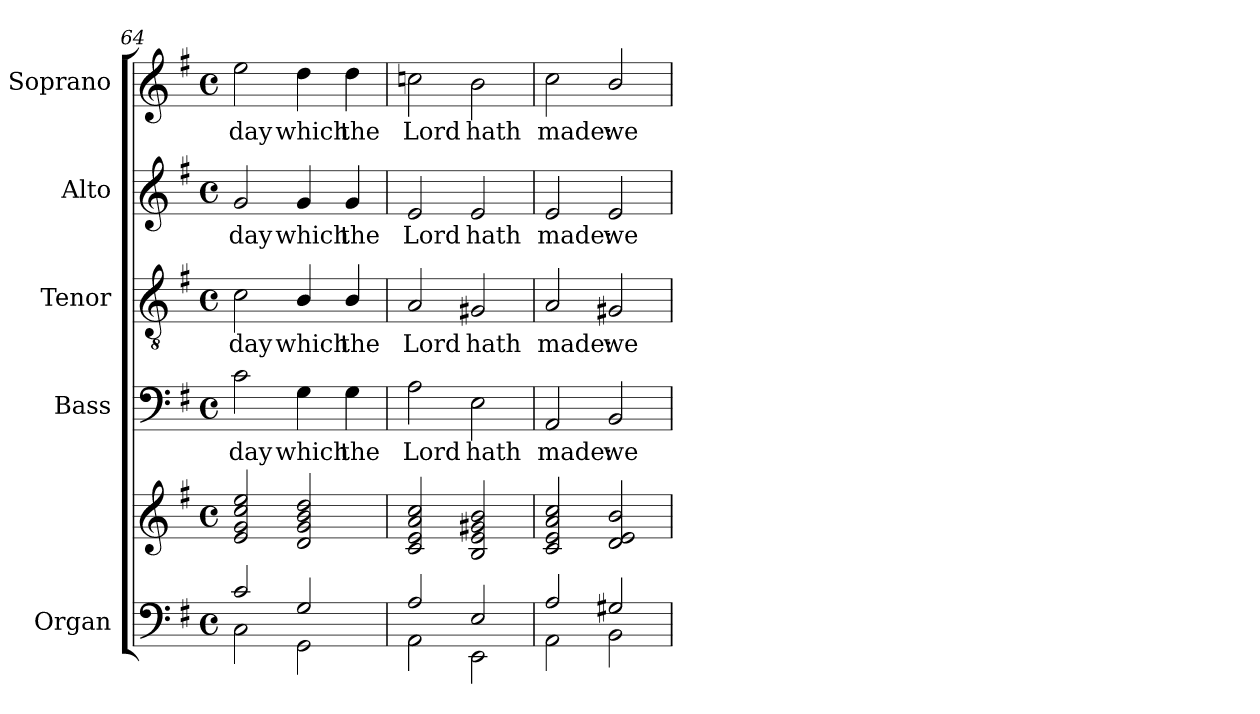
**kern	**kern	**kern	**text	**kern	**text	**kern	**text	**kern	**text
*part5	*part5	*part4	*part4	*part3	*part3	*part2	*part2	*part1	*part1
*staff6	*staff5	*staff4	*staff4	*staff3	*staff3	*staff2	*staff2	*staff1	*staff1
*I"Organ	*	*I"Bass	*	*I"Tenor	*	*I"Alto	*	*I"Soprano	*
*	*	*I'B	*	*I'T	*	*I'A	*	*I'S	*
*clefF4	*clefG2	*clefF4	*	*clefGv2	*	*clefG2	*	*clefG2	*
*k[f#]	*k[f#]	*k[f#]	*	*k[f#]	*	*k[f#]	*	*k[f#]	*
*G:	*G:	*G:	*	*G:	*	*G:	*	*G:	*
*M4/4	*M4/4	*M4/4	*	*M4/4	*	*M4/4	*	*M4/4	*
*met(c)	*met(c)	*met(c)	*	*met(c)	*	*met(c)	*	*met(c)	*
=64	=64	=64	=64	=64	=64	=64	=64	=64	=64
*^	*^	*	*	*	*	*	*	*	*
!	!	!	!	!	!LO:LY:b	!	!LO:LY:b	!	!LO:LY:b	!	!LO:LY:b
2c/	2C\	2e/ 2g/ 2cc/ 2ee/	1ryy	2c	day	2c	day	2g	day	2ee	day
!	!	!	!	!	!LO:LY:b	!	!LO:LY:b	!	!LO:LY:b	!	!LO:LY:b
2G/	2GG\	2d/ 2g/ 2b/ 2dd/	.	4G	which	4B/	which	4g	which	4dd	which
!	!	!	!	!	!LO:LY:b	!	!LO:LY:b	!	!LO:LY:b	!	!LO:LY:b
.	.	.	.	4G	the	4B/	the	4g	the	4dd	the
=65	=65	=65	=65	=65	=65	=65	=65	=65	=65	=65	=65
!	!	!	!	!	!LO:LY:b	!	!LO:LY:b	!	!LO:LY:b	!	!LO:LY:b
2A/	2AA\	2c/ 2e/ 2a/ 2cc/	1ryy	2A	Lord	2A	Lord	2e	Lord	2ccn	Lord
!	!	!	!	!	!LO:LY:b	!	!LO:LY:b	!	!LO:LY:b	!	!LO:LY:b
2E/	2EE\	2B/ 2e/ 2g#X/ 2b/	.	2E	hath	2G#X	hath	2e	hath	2b	hath
=66	=66	=66	=66	=66	=66	=66	=66	=66	=66	=66	=66
!	!	!	!	!	!LO:LY:b	!	!LO:LY:b	!	!LO:LY:b	!	!LO:LY:b
2A/	2AA\	2c/ 2e/ 2a/ 2cc/	1ryy	2AA	made:	2A	made:	2e	made:	2cc	made:
!	!	!	!	!	!LO:LY:b	!	!LO:LY:b	!	!LO:LY:b	!	!LO:LY:b
2G#X/	2BB\	2d/ 2e/ 2b/	.	2BB	we	2G#X	we	2e	we	2b/	we
*v	*v	*	*	*	*	*	*	*	*	*	*
*	*v	*v	*	*	*	*	*	*	*	*
=	=	=	=	=	=	=	=	=	=
*-	*-	*-	*-	*-	*-	*-	*-	*-	*-
